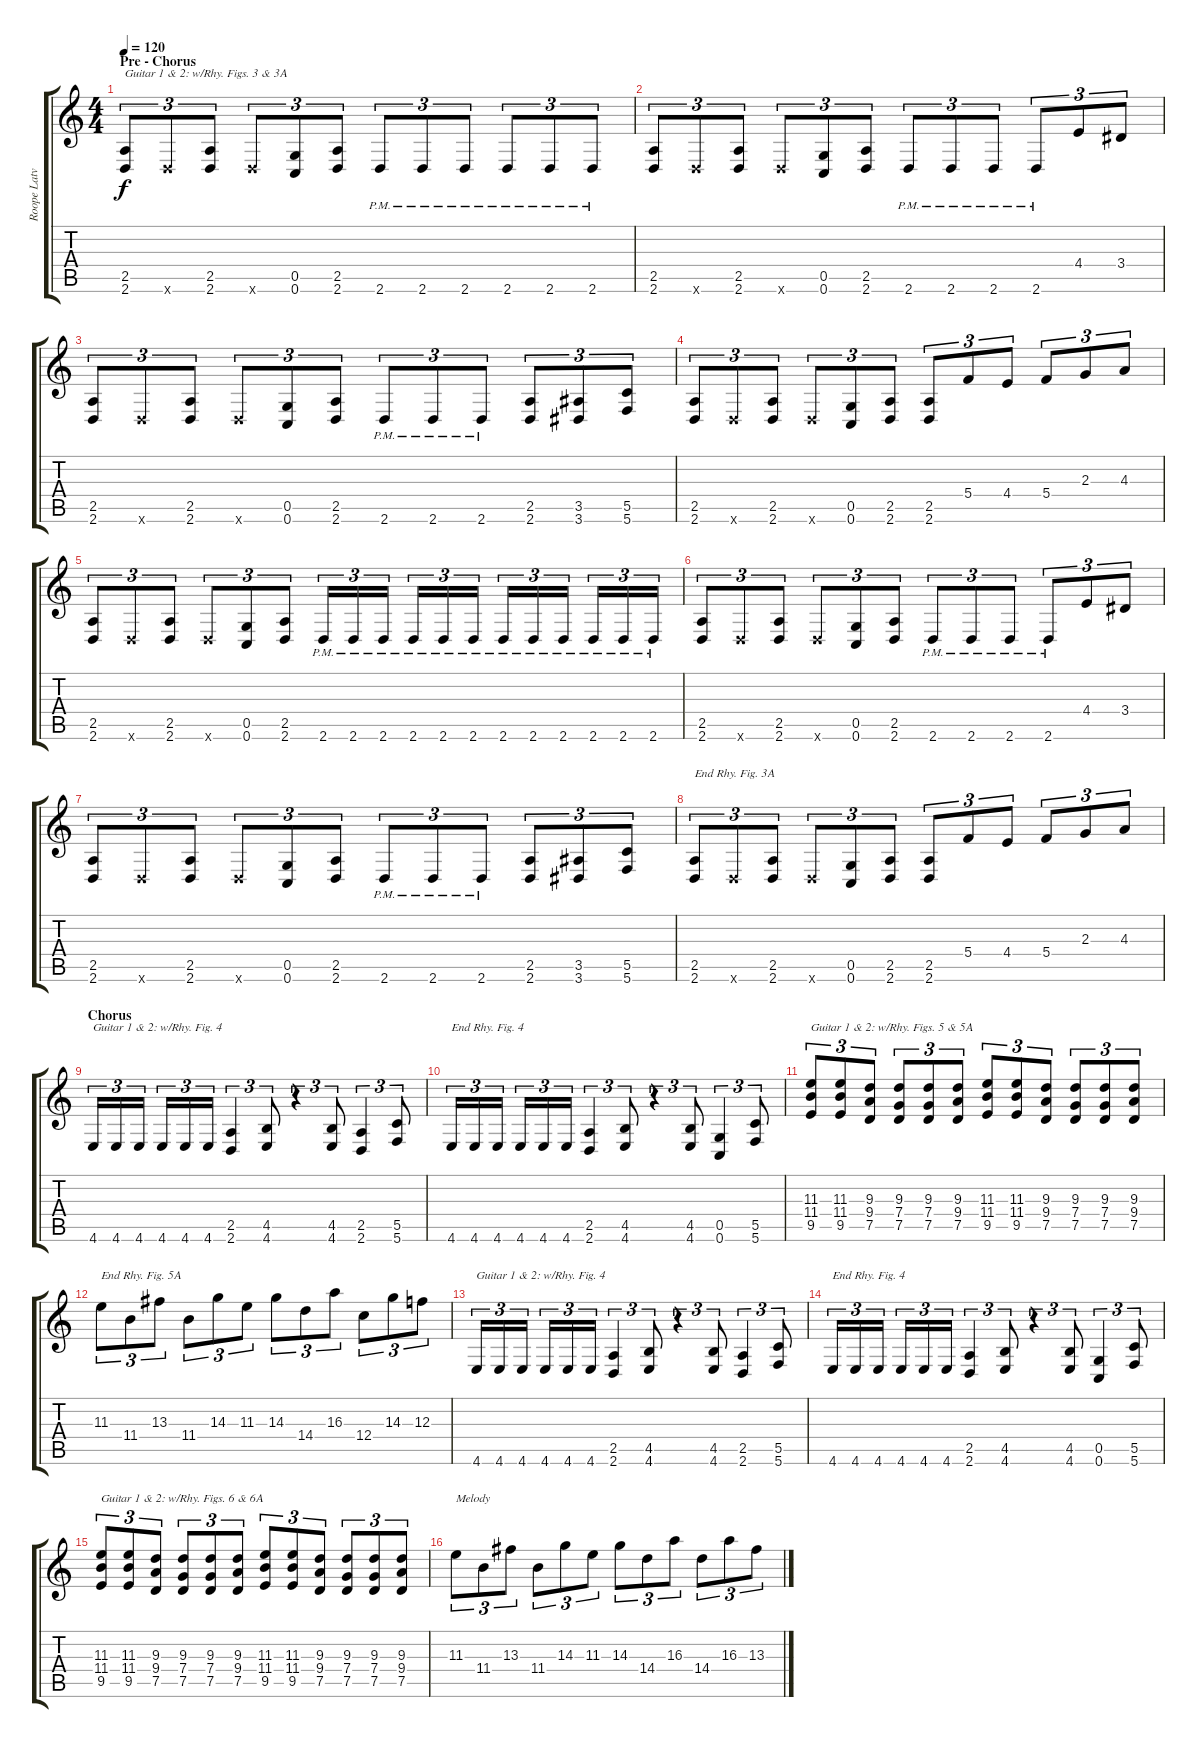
\track ("Roope Latvala [Guitar 2]" "Roope Latv") {instrument distortionguitar}
\staff {score tabs}
\tuning (D4 A3 F3 C3 G2 C2) {hide}
\ts (4 4)
\section ("" "Pre - Chorus")
\tempo 120
\clef g2
\ks c
(2.5 2.6).8{tu (3 2) txt "Guitar 1 & 2: w/Rhy. Figs. 3 & 3A" dy f} 2.6{x}.8{tu (3 2)} (2.5 2.6).8{tu (3 2)} 2.6{x}.8{tu (3 2)} (0.5 0.6).8{tu (3 2)} (2.5 2.6).8{tu (3 2)} 2.6{pm}.8{tu (3 2)} 2.6{pm}.8{tu (3 2)} 2.6{pm}.8{tu (3 2)} 2.6{pm}.8{tu (3 2)} 2.6{pm}.8{tu (3 2)} 2.6{pm}.8{tu (3 2)} |
(2.5 2.6).8{tu (3 2)} 2.6{x}.8{tu (3 2)} (2.5 2.6).8{tu (3 2)} 2.6{x}.8{tu (3 2)} (0.5 0.6).8{tu (3 2)} (2.5 2.6).8{tu (3 2)} 2.6{pm}.8{tu (3 2)} 2.6{pm}.8{tu (3 2)} 2.6{pm}.8{tu (3 2)} 2.6{pm}.8{tu (3 2)} 4.4.8{tu (3 2)} 3.4.8{tu (3 2)} |
(2.5 2.6).8{tu (3 2)} 2.6{x}.8{tu (3 2)} (2.5 2.6).8{tu (3 2)} 2.6{x}.8{tu (3 2)} (0.5 0.6).8{tu (3 2)} (2.5 2.6).8{tu (3 2)} 2.6{pm}.8{tu (3 2)} 2.6{pm}.8{tu (3 2)} 2.6{pm}.8{tu (3 2)} (2.5 2.6).8{tu (3 2)} (3.5 3.6).8{tu (3 2)} (5.5 5.6).8{tu (3 2)} |
(2.5 2.6).8{tu (3 2)} 2.6{x}.8{tu (3 2)} (2.5 2.6).8{tu (3 2)} 2.6{x}.8{tu (3 2)} (0.5 0.6).8{tu (3 2)} (2.5 2.6).8{tu (3 2)} (2.5 2.6).8{tu (3 2)} 5.4.8{tu (3 2)} 4.4.8{tu (3 2)} 5.4.8{tu (3 2)} 2.3.8{tu (3 2)} 4.3.8{tu (3 2)} |
(2.5 2.6).8{tu (3 2)} 2.6{x}.8{tu (3 2)} (2.5 2.6).8{tu (3 2)} 2.6{x}.8{tu (3 2)} (0.5 0.6).8{tu (3 2)} (2.5 2.6).8{tu (3 2)} 2.6{pm}.16{tu (3 2)} 2.6{pm}.16{tu (3 2)} 2.6{pm}.16{tu (3 2)} 2.6{pm}.16{tu (3 2)} 2.6{pm}.16{tu (3 2)} 2.6{pm}.16{tu (3 2)} 2.6{pm}.16{tu (3 2)} 2.6{pm}.16{tu (3 2)} 2.6{pm}.16{tu (3 2)} 2.6{pm}.16{tu (3 2)} 2.6{pm}.16{tu (3 2)} 2.6{pm}.16{tu (3 2)} |
(2.5 2.6).8{tu (3 2)} 2.6{x}.8{tu (3 2)} (2.5 2.6).8{tu (3 2)} 2.6{x}.8{tu (3 2)} (0.5 0.6).8{tu (3 2)} (2.5 2.6).8{tu (3 2)} 2.6{pm}.8{tu (3 2)} 2.6{pm}.8{tu (3 2)} 2.6{pm}.8{tu (3 2)} 2.6{pm}.8{tu (3 2)} 4.4.8{tu (3 2)} 3.4.8{tu (3 2)} |
(2.5 2.6).8{tu (3 2)} 2.6{x}.8{tu (3 2)} (2.5 2.6).8{tu (3 2)} 2.6{x}.8{tu (3 2)} (0.5 0.6).8{tu (3 2)} (2.5 2.6).8{tu (3 2)} 2.6{pm}.8{tu (3 2)} 2.6{pm}.8{tu (3 2)} 2.6{pm}.8{tu (3 2)} (2.5 2.6).8{tu (3 2)} (3.5 3.6).8{tu (3 2)} (5.5 5.6).8{tu (3 2)} |
(2.5 2.6).8{tu (3 2) txt "End Rhy. Fig. 3A"} 2.6{x}.8{tu (3 2)} (2.5 2.6).8{tu (3 2)} 2.6{x}.8{tu (3 2)} (0.5 0.6).8{tu (3 2)} (2.5 2.6).8{tu (3 2)} (2.5 2.6).8{tu (3 2)} 5.4.8{tu (3 2)} 4.4.8{tu (3 2)} 5.4.8{tu (3 2)} 2.3.8{tu (3 2)} 4.3.8{tu (3 2)} |
\section ("" "Chorus")
4.6.16{tu (3 2) txt "Guitar 1 & 2: w/Rhy. Fig. 4"} 4.6.16{tu (3 2)} 4.6.16{tu (3 2)} 4.6.16{tu (3 2)} 4.6.16{tu (3 2)} 4.6.16{tu (3 2)} (2.5 2.6).4{tu (3 2)} (4.5 4.6).8{tu (3 2)} r.4{tu (3 2)} (4.5 4.6).8{tu (3 2)} (2.5 2.6).4{tu (3 2)} (5.5 5.6).8{tu (3 2)} |
4.6.16{tu (3 2) txt "End Rhy. Fig. 4"} 4.6.16{tu (3 2)} 4.6.16{tu (3 2)} 4.6.16{tu (3 2)} 4.6.16{tu (3 2)} 4.6.16{tu (3 2)} (2.5 2.6).4{tu (3 2)} (4.5 4.6).8{tu (3 2)} r.4{tu (3 2)} (4.5 4.6).8{tu (3 2)} (0.5 0.6).4{tu (3 2)} (5.5 5.6).8{tu (3 2)} |
(11.3 11.4 9.5).8{tu (3 2) txt "Guitar 1 & 2: w/Rhy. Figs. 5 & 5A"} (11.3 11.4 9.5).8{tu (3 2)} (9.3 9.4 7.5).8{tu (3 2)} (9.3 7.4 7.5).8{tu (3 2)} (9.3 7.4 7.5).8{tu (3 2)} (9.3 9.4 7.5).8{tu (3 2)} (11.3 11.4 9.5).8{tu (3 2)} (11.3 11.4 9.5).8{tu (3 2)} (9.3 9.4 7.5).8{tu (3 2)} (9.3 7.4 7.5).8{tu (3 2)} (9.3 7.4 7.5).8{tu (3 2)} (9.3 9.4 7.5).8{tu (3 2)} |
11.3.8{tu (3 2) txt "End Rhy. Fig. 5A"} 11.4.8{tu (3 2)} 13.3.8{tu (3 2)} 11.4.8{tu (3 2)} 14.3.8{tu (3 2)} 11.3.8{tu (3 2)} 14.3.8{tu (3 2)} 14.4.8{tu (3 2)} 16.3.8{tu (3 2)} 12.4.8{tu (3 2)} 14.3.8{tu (3 2)} 12.3.8{tu (3 2)} |
4.6.16{tu (3 2) txt "Guitar 1 & 2: w/Rhy. Fig. 4"} 4.6.16{tu (3 2)} 4.6.16{tu (3 2)} 4.6.16{tu (3 2)} 4.6.16{tu (3 2)} 4.6.16{tu (3 2)} (2.5 2.6).4{tu (3 2)} (4.5 4.6).8{tu (3 2)} r.4{tu (3 2)} (4.5 4.6).8{tu (3 2)} (2.5 2.6).4{tu (3 2)} (5.5 5.6).8{tu (3 2)} |
4.6.16{tu (3 2) txt "End Rhy. Fig. 4"} 4.6.16{tu (3 2)} 4.6.16{tu (3 2)} 4.6.16{tu (3 2)} 4.6.16{tu (3 2)} 4.6.16{tu (3 2)} (2.5 2.6).4{tu (3 2)} (4.5 4.6).8{tu (3 2)} r.4{tu (3 2)} (4.5 4.6).8{tu (3 2)} (0.5 0.6).4{tu (3 2)} (5.5 5.6).8{tu (3 2)} |
(11.3 11.4 9.5).8{tu (3 2) txt "Guitar 1 & 2: w/Rhy. Figs. 6 & 6A"} (11.3 11.4 9.5).8{tu (3 2)} (9.3 9.4 7.5).8{tu (3 2)} (9.3 7.4 7.5).8{tu (3 2)} (9.3 7.4 7.5).8{tu (3 2)} (9.3 9.4 7.5).8{tu (3 2)} (11.3 11.4 9.5).8{tu (3 2)} (11.3 11.4 9.5).8{tu (3 2)} (9.3 9.4 7.5).8{tu (3 2)} (9.3 7.4 7.5).8{tu (3 2)} (9.3 7.4 7.5).8{tu (3 2)} (9.3 9.4 7.5).8{tu (3 2)} |
11.3.8{tu (3 2) txt "Melody"} 11.4.8{tu (3 2)} 13.3.8{tu (3 2)} 11.4.8{tu (3 2)} 14.3.8{tu (3 2)} 11.3.8{tu (3 2)} 14.3.8{tu (3 2)} 14.4.8{tu (3 2)} 16.3.8{tu (3 2)} 14.4.8{tu (3 2)} 16.3.8{tu (3 2)} 13.3.8{tu (3 2)}
